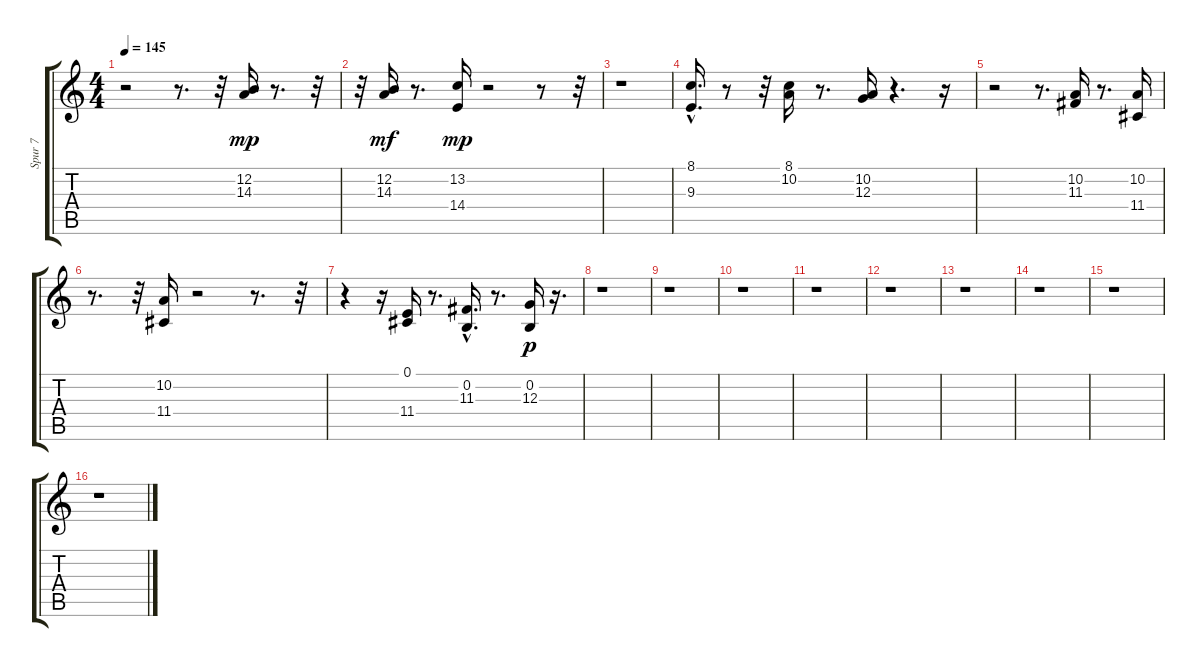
\track ("Spur 7" "Spur 7") {instrument stringensemble1}
\staff {score tabs}
\tuning (E4 B3 G3 D3 A2 E2) {hide}
\ts (4 4)
\tempo 145
\clef g2
\ks c
r.2{dy f} r.8{d} r.32 (12.2 14.3).16{dy mp} r.8{d} r.32 |
r.32 (12.2 14.3).16{dy mf} r.8{d} (13.2 14.4).16{dy mp} r.2 r.8 r.32 |
r.1 |
(8.1{hac} 9.3).16{d} r.8 r.32 (8.1 10.2).16 r.8{d} (10.2 12.3).16 r.4{d} r.16 |
r.2 r.8{d} (10.2 11.3).16 r.8{d} (10.2 11.4).16 |
r.8{d} r.32 (10.2 11.4).16 r.2 r.8{d} r.32 |
r.4 r.16 (0.1 11.4).16 r.8{d} (0.2 11.3{hac}).16{d} r.8{d} (0.2 12.3).16{dy p} r.16{d} |
r.1 |
r.1 |
r.1 |
r.1 |
r.1 |
r.1 |
r.1 |
r.1 |
r.1
